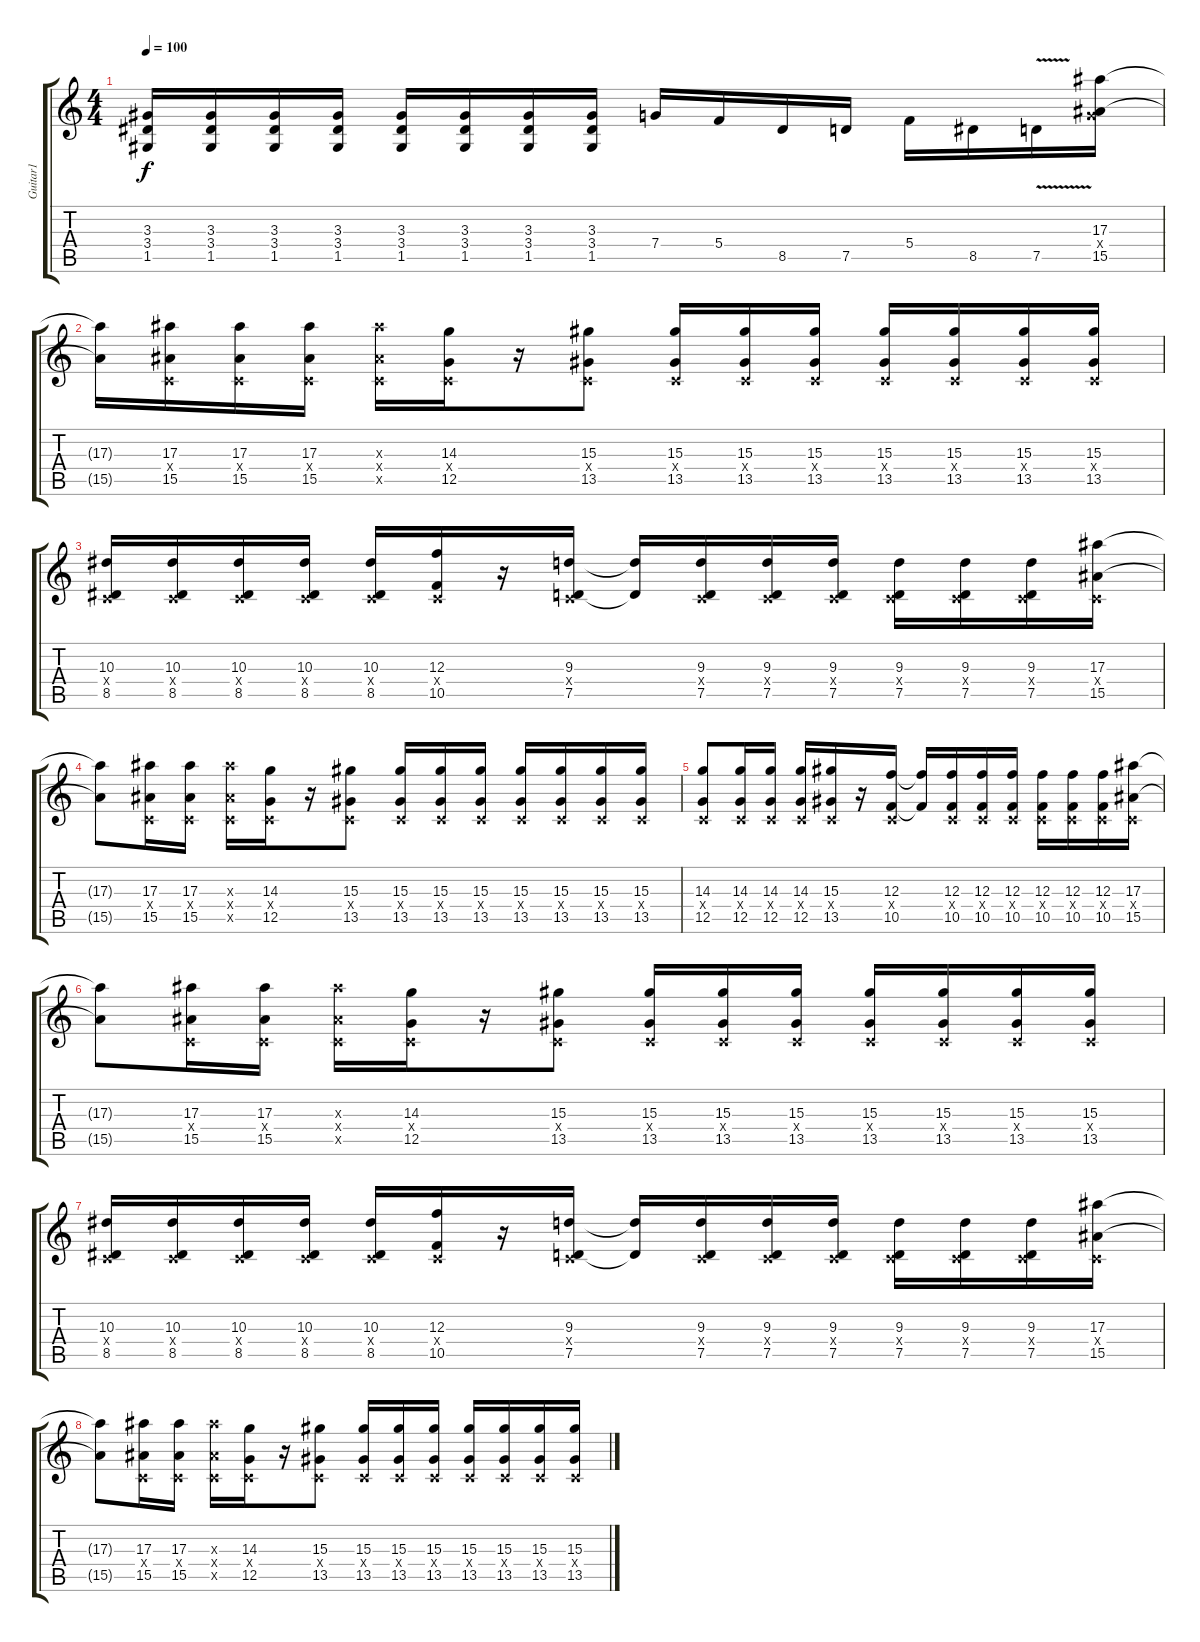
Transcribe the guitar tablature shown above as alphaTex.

\track ("Guitar1" "Guitar1") {instrument distortionguitar}
\staff {score tabs}
\tuning (D4 A3 F3 C3 G2 C2) {hide}
\ts (4 4)
\tempo 100
\clef g2
\ks c
(3.3 3.4 1.5).16{dy f} (3.3 3.4 1.5).16 (3.3 3.4 1.5).16 (3.3 3.4 1.5).16 (3.3 3.4 1.5).16 (3.3 3.4 1.5).16 (3.3 3.4 1.5).16 (3.3 3.4 1.5).16 7.4.16 5.4.16 8.5.16 7.5.16 5.4.16 8.5.16 7.5{v}.16 (17.3 7.4{x} 15.5).16 |
(17.3{t} 15.5{t}).16 (17.3 0.4{x} 15.5).16 (17.3 0.4{x} 15.5).16 (17.3 0.4{x} 15.5).16 (17.3{x} 0.4{x} 15.5{x}).16 (14.3 0.4{x} 12.5).16 r.16 (15.3 0.4{x} 13.5).8 (15.3 0.4{x} 13.5).16 (15.3 0.4{x} 13.5).16 (15.3 0.4{x} 13.5).16 (15.3 0.4{x} 13.5).16 (15.3 0.4{x} 13.5).16 (15.3 0.4{x} 13.5).16 (15.3 0.4{x} 13.5).16 |
(10.3 0.4{x} 8.5).16 (10.3 0.4{x} 8.5).16 (10.3 0.4{x} 8.5).16 (10.3 0.4{x} 8.5).16 (10.3 0.4{x} 8.5).16 (12.3 0.4{x} 10.5).16 r.16 (9.3 0.4{x} 7.5).16 (9.3{t} 7.5{t}).16 (9.3 0.4{x} 7.5).16 (9.3 0.4{x} 7.5).16 (9.3 0.4{x} 7.5).16 (9.3 0.4{x} 7.5).16 (9.3 0.4{x} 7.5).16 (9.3 0.4{x} 7.5).16 (17.3 0.4{x} 15.5).16 |
(17.3{t} 15.5{t}).8 (17.3 0.4{x} 15.5).16 (17.3 0.4{x} 15.5).16 (17.3{x} 0.4{x} 15.5{x}).16 (14.3 0.4{x} 12.5).16 r.16 (15.3 0.4{x} 13.5).8 (15.3 0.4{x} 13.5).16 (15.3 0.4{x} 13.5).16 (15.3 0.4{x} 13.5).16 (15.3 0.4{x} 13.5).16 (15.3 0.4{x} 13.5).16 (15.3 0.4{x} 13.5).16 (15.3 0.4{x} 13.5).16 |
(14.3 0.4{x} 12.5).8 (14.3 0.4{x} 12.5).16 (14.3 0.4{x} 12.5).16 (14.3 0.4{x} 12.5).16 (15.3 0.4{x} 13.5).16 r.16 (12.3 0.4{x} 10.5).16 (12.3{t} 10.5{t}).16 (12.3 0.4{x} 10.5).16 (12.3 0.4{x} 10.5).16 (12.3 0.4{x} 10.5).16 (12.3 0.4{x} 10.5).16 (12.3 0.4{x} 10.5).16 (12.3 0.4{x} 10.5).16 (17.3 0.4{x} 15.5).16 |
(17.3{t} 15.5{t}).8 (17.3 0.4{x} 15.5).16 (17.3 0.4{x} 15.5).16 (17.3{x} 0.4{x} 15.5{x}).16 (14.3 0.4{x} 12.5).16 r.16 (15.3 0.4{x} 13.5).8 (15.3 0.4{x} 13.5).16 (15.3 0.4{x} 13.5).16 (15.3 0.4{x} 13.5).16 (15.3 0.4{x} 13.5).16 (15.3 0.4{x} 13.5).16 (15.3 0.4{x} 13.5).16 (15.3 0.4{x} 13.5).16 |
(10.3 0.4{x} 8.5).16 (10.3 0.4{x} 8.5).16 (10.3 0.4{x} 8.5).16 (10.3 0.4{x} 8.5).16 (10.3 0.4{x} 8.5).16 (12.3 0.4{x} 10.5).16 r.16 (9.3 0.4{x} 7.5).16 (9.3{t} 7.5{t}).16 (9.3 0.4{x} 7.5).16 (9.3 0.4{x} 7.5).16 (9.3 0.4{x} 7.5).16 (9.3 0.4{x} 7.5).16 (9.3 0.4{x} 7.5).16 (9.3 0.4{x} 7.5).16 (17.3 0.4{x} 15.5).16 |
(17.3{t} 15.5{t}).8 (17.3 0.4{x} 15.5).16 (17.3 0.4{x} 15.5).16 (17.3{x} 0.4{x} 15.5{x}).16 (14.3 0.4{x} 12.5).16 r.16 (15.3 0.4{x} 13.5).8 (15.3 0.4{x} 13.5).16 (15.3 0.4{x} 13.5).16 (15.3 0.4{x} 13.5).16 (15.3 0.4{x} 13.5).16 (15.3 0.4{x} 13.5).16 (15.3 0.4{x} 13.5).16 (15.3 0.4{x} 13.5).16
